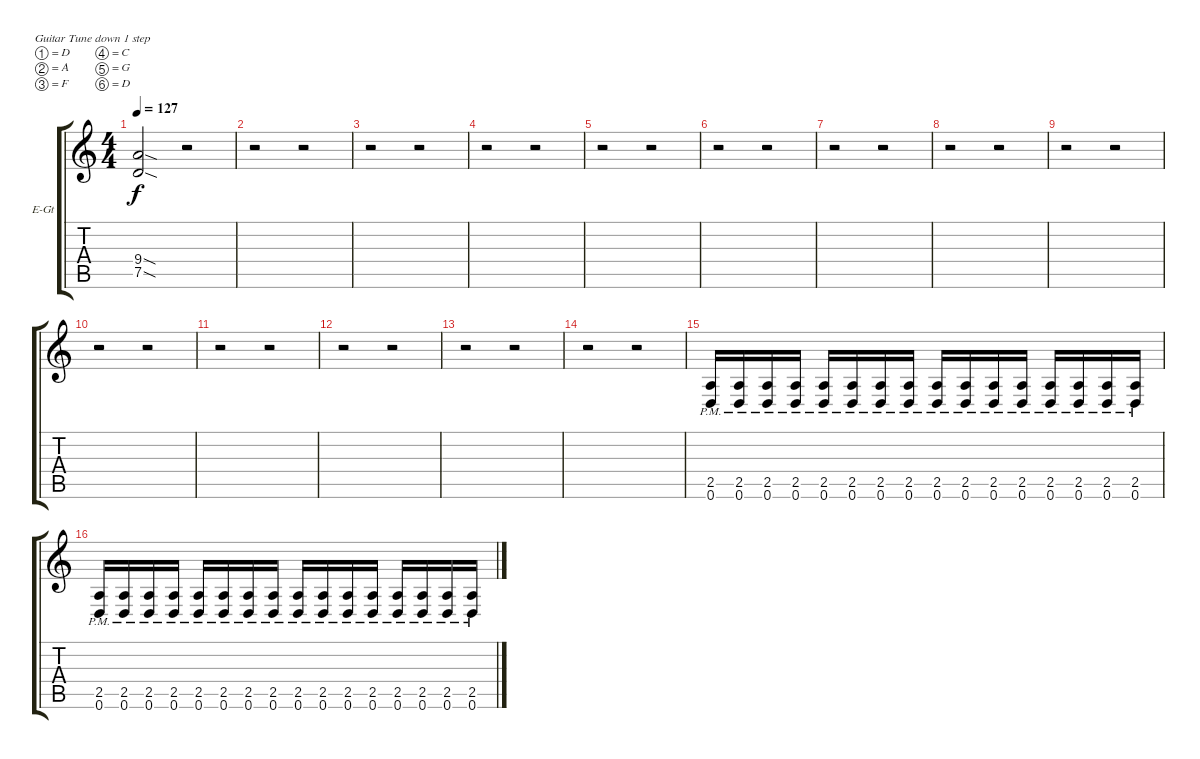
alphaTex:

\bracketExtendMode groupsimilarinstruments
\firstSystemTrackNameOrientation horizontal
\otherSystemsTrackNameOrientation horizontal
\track ("Rhytm guitar" "E-Gt") {instrument distortionguitar}
\staff {score tabs}
\tuning (D4 A3 F3 C3 G2 D2)
\ts (4 4)
\tempo 127
\clef g2
\ks c
(9.4{sod} 7.5{sod}).2{dy f} r.2 |
r.2 r.2 |
r.2 r.2 |
r.2 r.2 |
r.2 r.2 |
r.2 r.2 |
r.2 r.2 |
r.2 r.2 |
r.2 r.2 |
r.2 r.2 |
r.2 r.2 |
r.2 r.2 |
r.2 r.2 |
r.2 r.2 |
(2.5{pm} 0.6{pm}).16 (2.5{pm} 0.6{pm}).16 (2.5{pm} 0.6{pm}).16 (2.5{pm} 0.6{pm}).16 (2.5{pm} 0.6{pm}).16 (2.5{pm} 0.6{pm}).16 (2.5{pm} 0.6{pm}).16 (2.5{pm} 0.6{pm}).16 (2.5{pm} 0.6{pm}).16 (2.5{pm} 0.6{pm}).16 (2.5{pm} 0.6{pm}).16 (2.5{pm} 0.6{pm}).16 (2.5{pm} 0.6{pm}).16 (2.5{pm} 0.6{pm}).16 (2.5{pm} 0.6{pm}).16 (2.5{pm} 0.6{pm}).16 |
(2.5{pm} 0.6{pm}).16 (2.5{pm} 0.6{pm}).16 (2.5{pm} 0.6{pm}).16 (2.5{pm} 0.6{pm}).16 (2.5{pm} 0.6{pm}).16 (2.5{pm} 0.6{pm}).16 (2.5{pm} 0.6{pm}).16 (2.5{pm} 0.6{pm}).16 (2.5{pm} 0.6{pm}).16 (2.5{pm} 0.6{pm}).16 (2.5{pm} 0.6{pm}).16 (2.5{pm} 0.6{pm}).16 (2.5{pm} 0.6{pm}).16 (2.5{pm} 0.6{pm}).16 (2.5{pm} 0.6{pm}).16 (2.5{pm} 0.6{pm}).16
